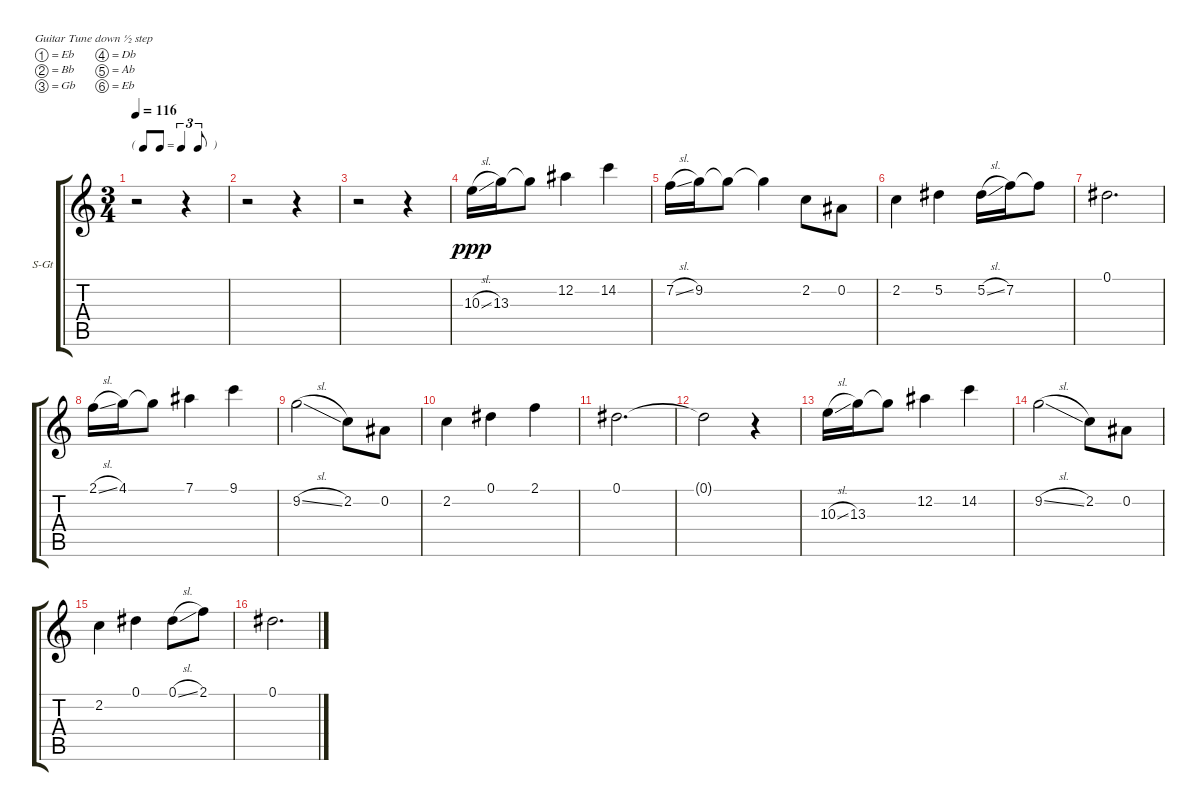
\bracketExtendMode groupsimilarinstruments
\firstSystemTrackNameOrientation horizontal
\otherSystemsTrackNameOrientation horizontal
\track ("Dobro Slide" "S-Gt") {instrument acousticgrandpiano}
\staff {score tabs}
\tuning (Eb4 Bb3 Gb3 Db3 Ab2 Eb2)
\displaytranspose 12
\ts (3 4)
\tf triplet8th
\tempo 116
\clef g2
\ks aminor
r.2{dy ppp instrument acousticgrandpiano} r.4 |
\ks c
r.2 r.4 |
r.2 r.4 |
10.3{sl}.16 13.3.16 13.3{t}.8 12.2.4 14.2.4 |
7.2{sl}.16 9.2.16 9.2{t}.8 9.2{t}.4 2.2.8 0.2.8 |
2.2.4 5.2.4 5.2{sl}.16 7.2.16 7.2{t}.8 |
0.1.2{d} |
2.1{sl}.16 4.1.16 4.1{t}.8 7.1.4 9.1.4 |
9.2{sl}.2 2.2.8 0.2.8 |
2.2.4 0.1.4 2.1.4 |
0.1.2{d} |
0.1{t}.2 r.4 |
10.3{sl}.16 13.3.16 13.3{t}.8 12.2.4 14.2.4 |
9.2{sl}.2 2.2.8 0.2.8 |
2.2.4 0.1.4 0.1{sl}.8 2.1.8 |
0.1.2{d}
